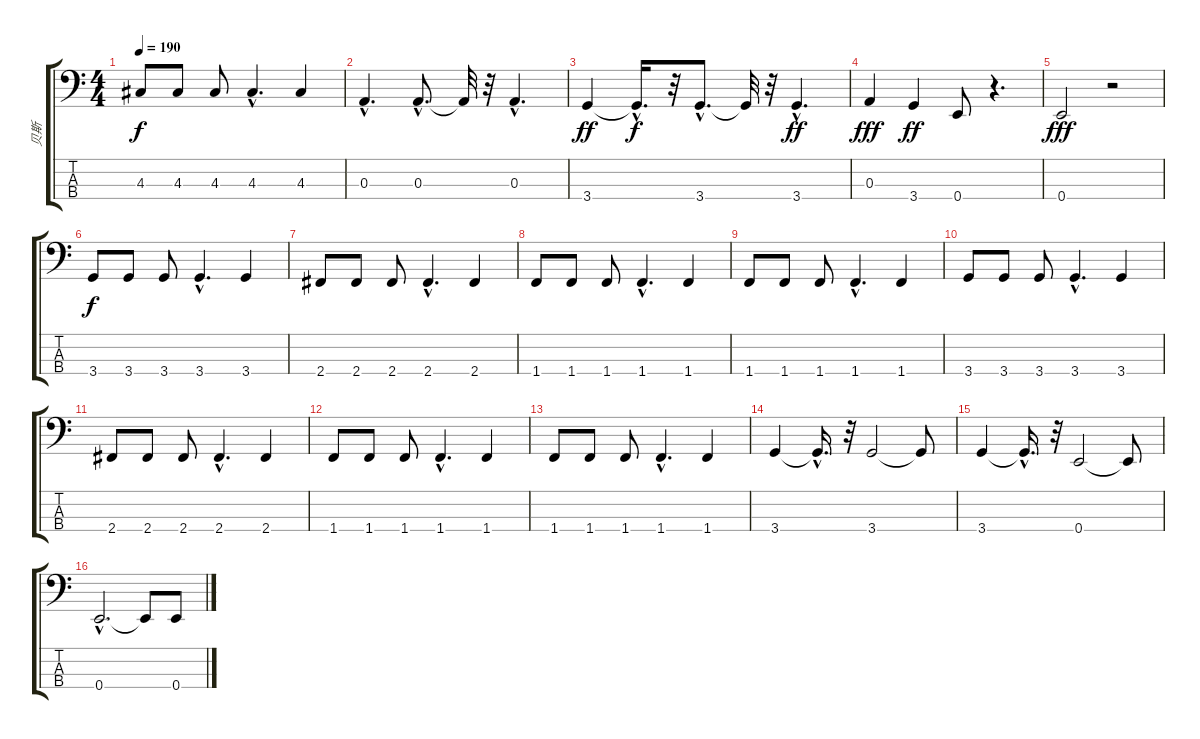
\track ("贝斯" "贝斯") {instrument electricbasspick}
\staff {score tabs}
\tuning (G2 D2 A1 E1) {hide}
\ts (4 4)
\tempo 190
\clef f4
\ks c
4.3.8{dy f} 4.3.8 4.3.8 4.3{hac}.4{d} 4.3.4 |
0.3{hac}.4{d} 0.3{hac}.8{d} 0.3{t}.32 r.32 0.3{hac}.4{d} |
3.4.4{dy ff} 3.4{hac t}.16{d dy f} r.32 3.4{hac}.8{d} 3.4{t}.32 r.32 3.4{hac}.4{d dy ff} |
0.3.4{dy fff} 3.4.4{dy ff} 0.4.8 r.4{d} |
0.4.2{dy fff} r.2 |
3.4.8{dy f} 3.4.8 3.4.8 3.4{hac}.4{d} 3.4.4 |
2.4.8 2.4.8 2.4.8 2.4{hac}.4{d} 2.4.4 |
1.4.8 1.4.8 1.4.8 1.4{hac}.4{d} 1.4.4 |
1.4.8 1.4.8 1.4.8 1.4{hac}.4{d} 1.4.4 |
3.4.8 3.4.8 3.4.8 3.4{hac}.4{d} 3.4.4 |
2.4.8 2.4.8 2.4.8 2.4{hac}.4{d} 2.4.4 |
1.4.8 1.4.8 1.4.8 1.4{hac}.4{d} 1.4.4 |
1.4.8 1.4.8 1.4.8 1.4{hac}.4{d} 1.4.4 |
3.4.4 3.4{hac t}.16{d} r.32 3.4.2 3.4{t}.8 |
3.4.4 3.4{hac t}.16{d} r.32 0.4.2 0.4{t}.8 |
0.4{hac}.2{d} 0.4{t}.8 0.4.8
